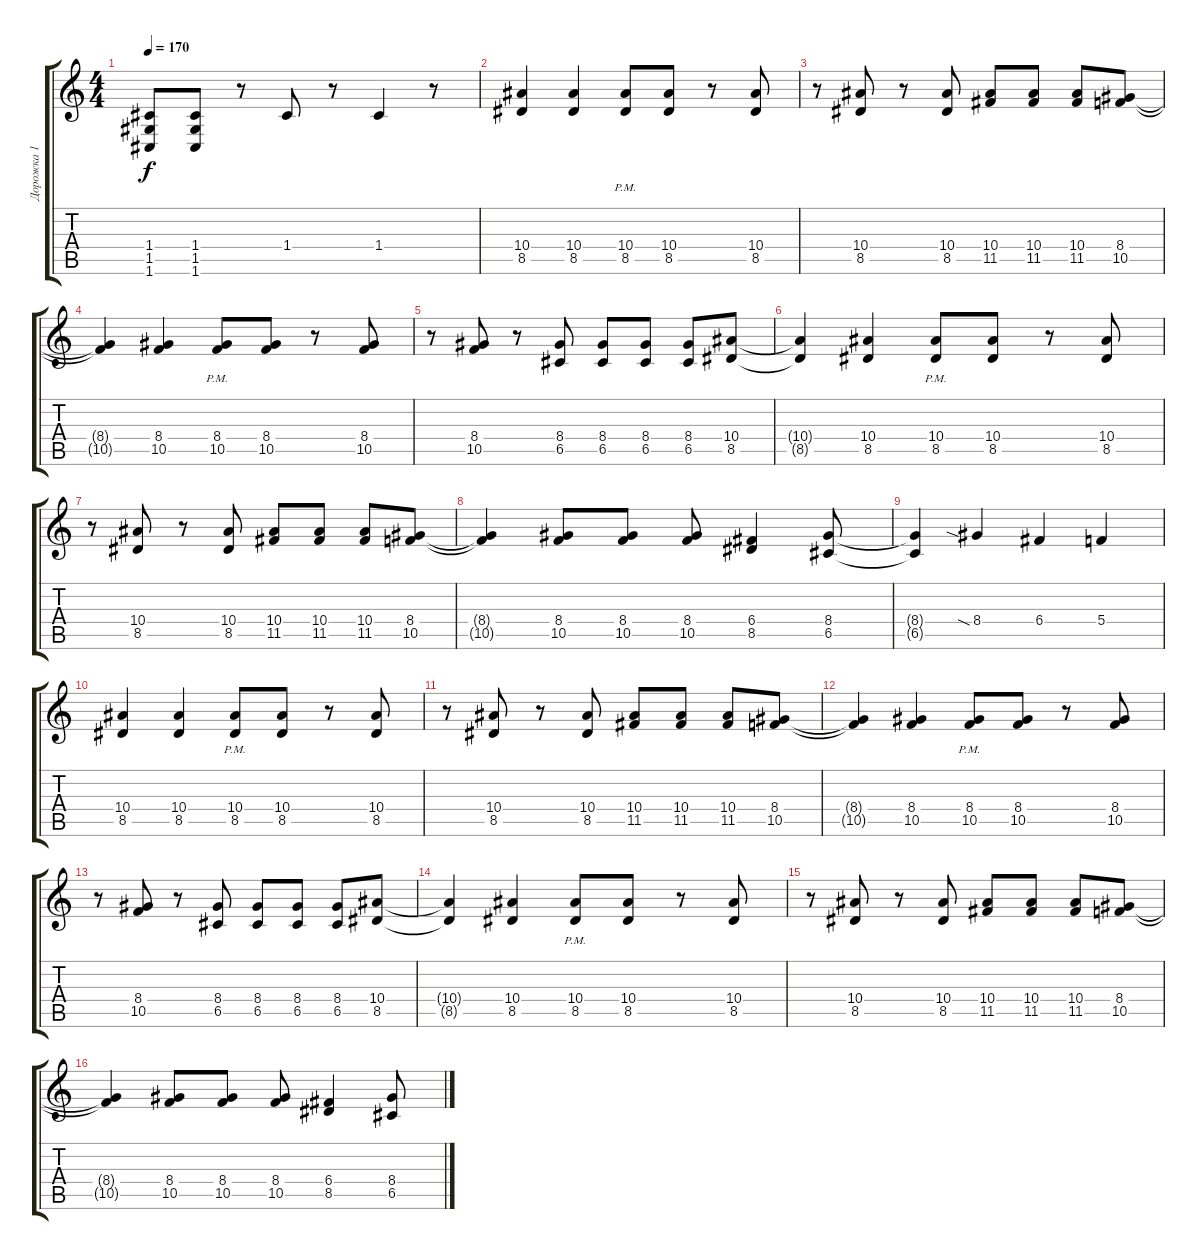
\track ("Дорожка 1" "Дорожка 1") {instrument distortionguitar}
\staff {score tabs}
\tuning (D4 A3 F3 C3 G2 C2) {hide}
\ts (4 4)
\tempo 170
\clef g2
\ks c
(1.4 1.5 1.6).8{dy f} (1.4 1.5 1.6).8 r.8 1.4.8 r.8 1.4.4 r.8 |
(10.4 8.5).4 (10.4 8.5).4 (10.4{pm} 8.5{pm}).8 (10.4 8.5).8 r.8 (10.4 8.5).8 |
r.8 (10.4 8.5).8 r.8 (10.4 8.5).8 (10.4 11.5).8 (10.4 11.5).8 (10.4 11.5).8 (8.4 10.5).8 |
(8.4{t} 10.5{t}).4 (8.4 10.5).4 (8.4{pm} 10.5{pm}).8 (8.4 10.5).8 r.8 (8.4 10.5).8 |
r.8 (8.4 10.5).8 r.8 (8.4 6.5).8 (8.4 6.5).8 (8.4 6.5).8 (8.4 6.5).8 (10.4 8.5).8 |
(10.4{t} 8.5{t}).4 (10.4 8.5).4 (10.4{pm} 8.5{pm}).8 (10.4 8.5).8 r.8 (10.4 8.5).8 |
r.8 (10.4 8.5).8 r.8 (10.4 8.5).8 (10.4 11.5).8 (10.4 11.5).8 (10.4 11.5).8 (8.4 10.5).8 |
(8.4{t} 10.5{t}).4 (8.4 10.5).8 (8.4 10.5).8 (8.4 10.5).8 (6.4 8.5).4 (8.4 6.5).8 |
(8.4{t} 6.5{t}).4 8.4{sia}.4 6.4.4 5.4.4 |
(10.4 8.5).4 (10.4 8.5).4 (10.4{pm} 8.5{pm}).8 (10.4 8.5).8 r.8 (10.4 8.5).8 |
r.8 (10.4 8.5).8 r.8 (10.4 8.5).8 (10.4 11.5).8 (10.4 11.5).8 (10.4 11.5).8 (8.4 10.5).8 |
(8.4{t} 10.5{t}).4 (8.4 10.5).4 (8.4{pm} 10.5{pm}).8 (8.4 10.5).8 r.8 (8.4 10.5).8 |
r.8 (8.4 10.5).8 r.8 (8.4 6.5).8 (8.4 6.5).8 (8.4 6.5).8 (8.4 6.5).8 (10.4 8.5).8 |
(10.4{t} 8.5{t}).4 (10.4 8.5).4 (10.4{pm} 8.5{pm}).8 (10.4 8.5).8 r.8 (10.4 8.5).8 |
r.8 (10.4 8.5).8 r.8 (10.4 8.5).8 (10.4 11.5).8 (10.4 11.5).8 (10.4 11.5).8 (8.4 10.5).8 |
(8.4{t} 10.5{t}).4 (8.4 10.5).8 (8.4 10.5).8 (8.4 10.5).8 (6.4 8.5).4 (8.4 6.5).8
